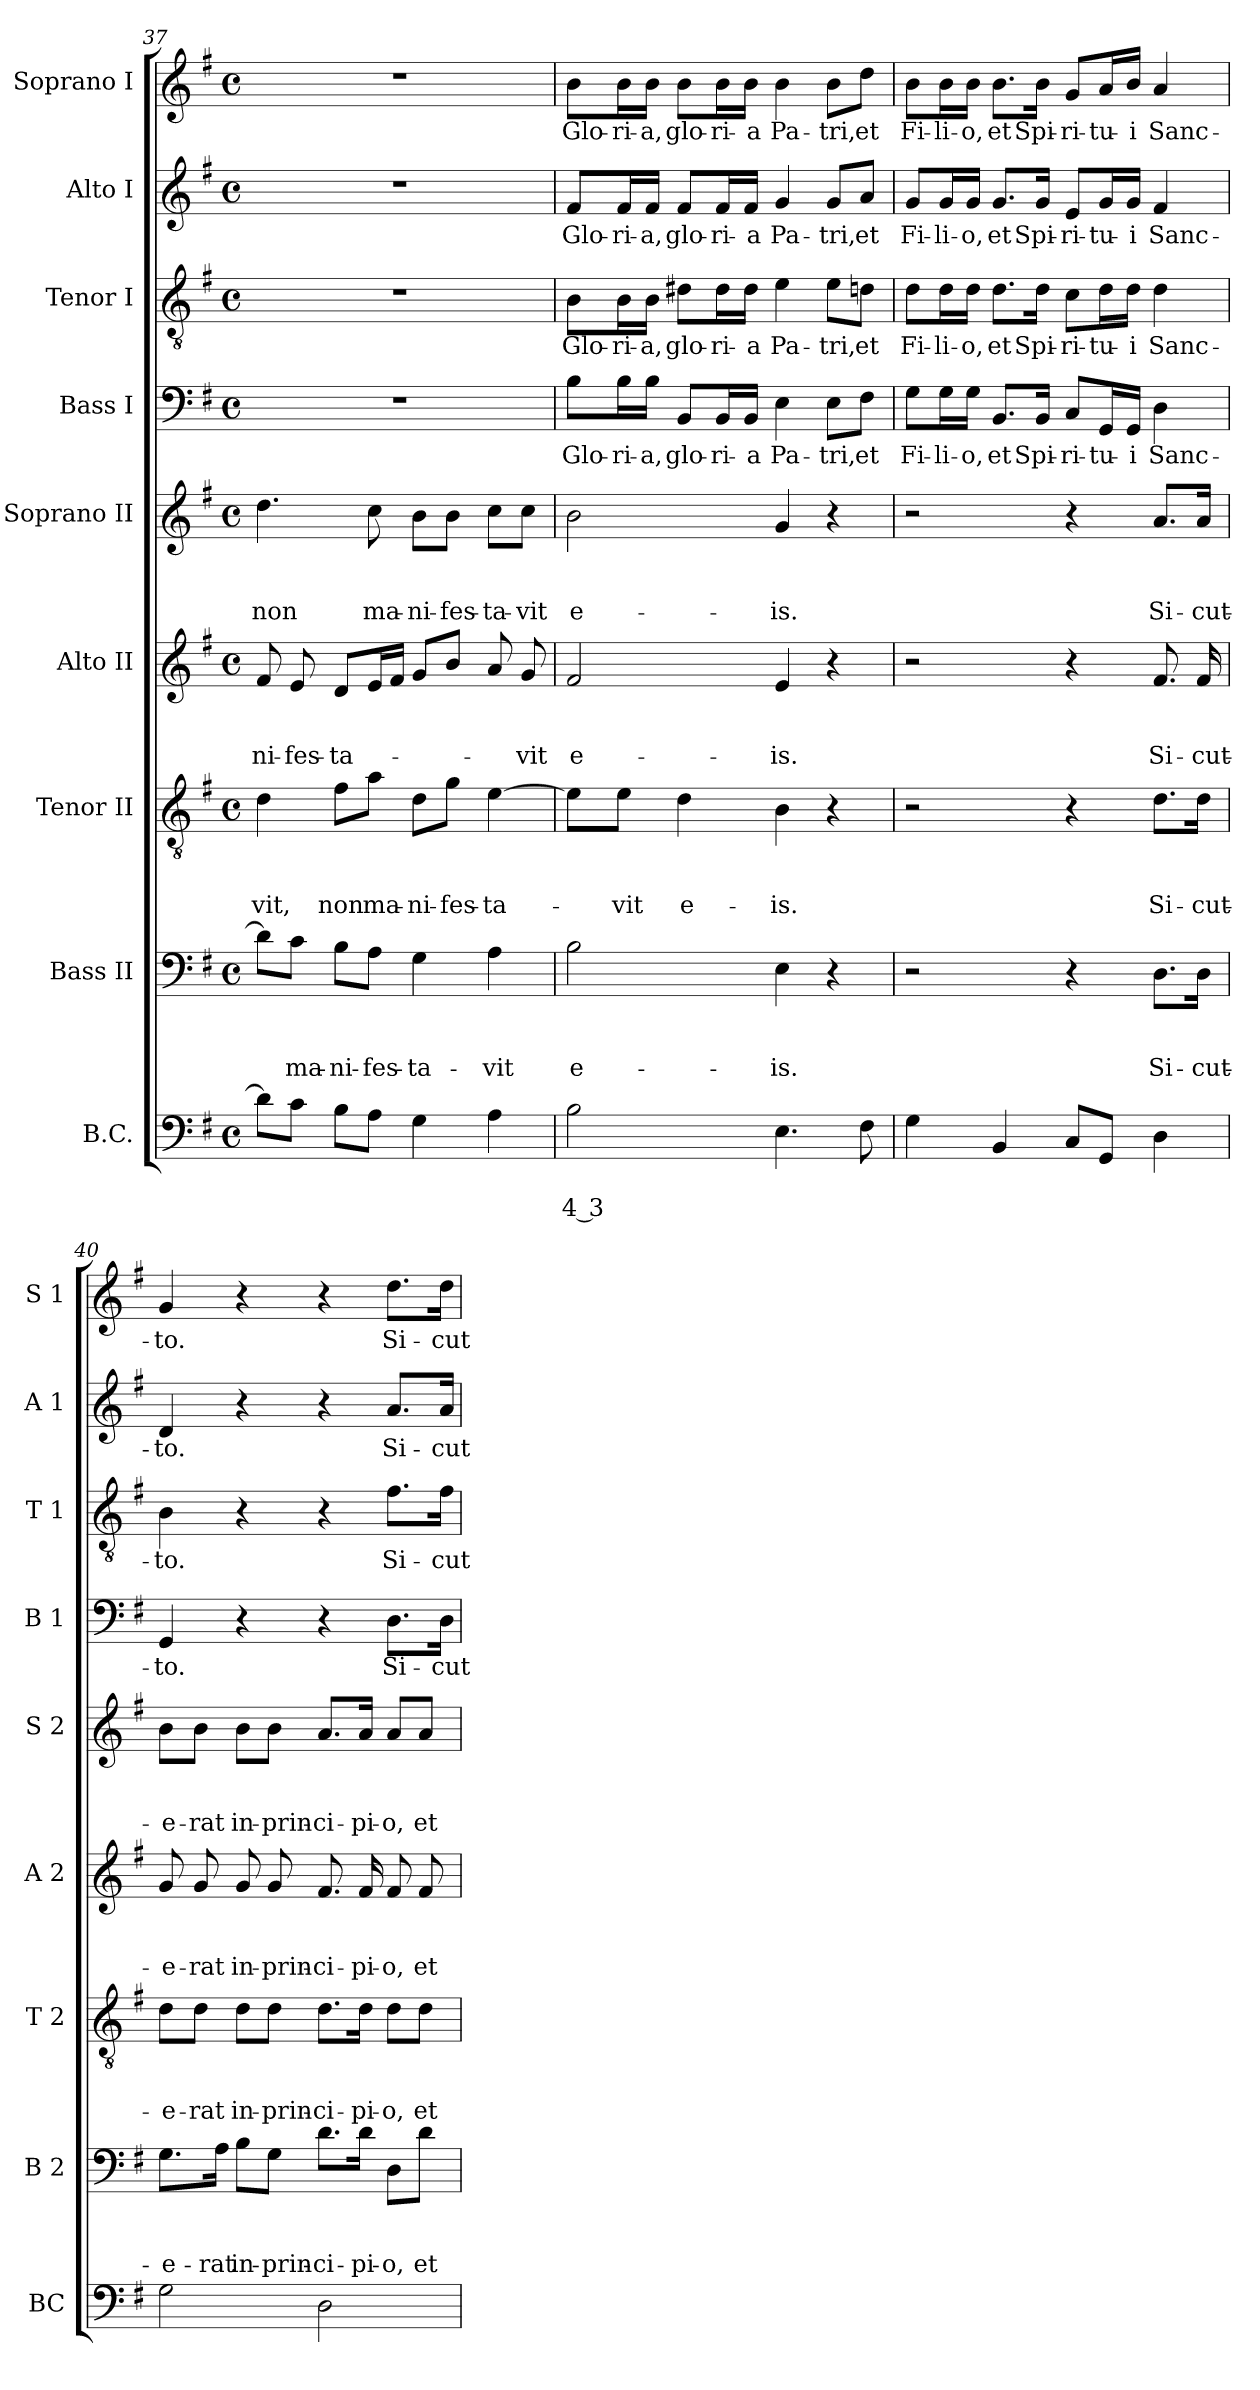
**kern	**text	**text	**kern	**text	**text	**text	**kern	**text	**text	**text	**kern	**text	**text	**text	**kern	**text	**text	**text	**kern	**text	**kern	**text	**kern	**text	**kern	**text
*part9	*part9	*part9	*part8	*part8	*part8	*part8	*part7	*part7	*part7	*part7	*part6	*part6	*part6	*part6	*part5	*part5	*part5	*part5	*part4	*part4	*part3	*part3	*part2	*part2	*part1	*part1
*staff9	*staff9	*staff9	*staff8	*staff8	*staff8	*staff8	*staff7	*staff7	*staff7	*staff7	*staff6	*staff6	*staff6	*staff6	*staff5	*staff5	*staff5	*staff5	*staff4	*staff4	*staff3	*staff3	*staff2	*staff2	*staff1	*staff1
*I"B.C.	*	*	*I"Bass II	*	*	*	*I"Tenor II	*	*	*	*I"Alto II	*	*	*	*I"Soprano II	*	*	*	*I"Bass I	*	*I"Tenor I	*	*I"Alto I	*	*I"Soprano I	*
*I'BC	*	*	*I'B 2	*	*	*	*I'T 2	*	*	*	*I'A 2	*	*	*	*I'S 2	*	*	*	*I'B 1	*	*I'T 1	*	*I'A 1	*	*I'S 1	*
*clefF4	*	*	*clefF4	*	*	*	*clefGv2	*	*	*	*clefG2	*	*	*	*clefG2	*	*	*	*clefF4	*	*clefGv2	*	*clefG2	*	*clefG2	*
*k[f#]	*	*	*k[f#]	*	*	*	*k[f#]	*	*	*	*k[f#]	*	*	*	*k[f#]	*	*	*	*k[f#]	*	*k[f#]	*	*k[f#]	*	*k[f#]	*
*G:	*	*	*G:	*	*	*	*G:	*	*	*	*G:	*	*	*	*G:	*	*	*	*G:	*	*G:	*	*G:	*	*G:	*
*M4/4	*	*	*M4/4	*	*	*	*M4/4	*	*	*	*M4/4	*	*	*	*M4/4	*	*	*	*M4/4	*	*M4/4	*	*M4/4	*	*M4/4	*
*met(c)	*	*	*met(c)	*	*	*	*met(c)	*	*	*	*met(c)	*	*	*	*met(c)	*	*	*	*met(c)	*	*met(c)	*	*met(c)	*	*met(c)	*
=37	=37	=37	=37	=37	=37	=37	=37	=37	=37	=37	=37	=37	=37	=37	=37	=37	=37	=37	=37	=37	=37	=37	=37	=37	=37	=37
!	!	!	!	!	!	!	!	!	!	!LO:LY:b	!	!	!	!LO:LY:b	!	!	!	!LO:LY:b	!	!	!	!	!	!	!	!
8d\L]	.	.	8d\L]	.	.	.	4d\	.	.	-vit,	8f#/	.	.	-ni-	4.dd\	.	.	non	1r	.	1r	.	1r	.	1r	.
!	!	!	!	!	!	!LO:LY:b	!	!	!	!	!	!	!	!LO:LY:b	!	!	!	!	!	!	!	!	!	!	!	!
8c\J	.	.	8c\J	.	.	ma-	.	.	.	.	8e/	.	.	-fes-	.	.	.	.	.	.	.	.	.	.	.	.
!	!	!	!	!	!	!LO:LY:b	!	!	!	!LO:LY:b	!	!	!	!LO:LY:b	!	!	!	!	!	!	!	!	!	!	!	!
8B\L	.	.	8B\L	.	.	-ni-	8f#\L	.	.	non	8d/L	.	.	-ta-	.	.	.	.	.	.	.	.	.	.	.	.
!	!	!	!	!	!	!LO:LY:b	!	!	!	!LO:LY:b	!	!	!	!	!	!	!	!LO:LY:b	!	!	!	!	!	!	!	!
8A\J	.	.	8A\J	.	.	-fes-	8a\J	.	.	ma-	16e/L	.	.	.	8cc\	.	.	ma-	.	.	.	.	.	.	.	.
.	.	.	.	.	.	.	.	.	.	.	16f#/JJ	.	.	.	.	.	.	.	.	.	.	.	.	.	.	.
!	!	!	!	!	!	!LO:LY:b	!	!	!	!LO:LY:b	!	!	!	!	!	!	!	!LO:LY:b	!	!	!	!	!	!	!	!
4G\	.	.	4G\	.	.	-ta-	8d\L	.	.	-ni-	8g/L	.	.	.	8b\L	.	.	-ni-	.	.	.	.	.	.	.	.
!	!	!	!	!	!	!	!	!	!	!LO:LY:b	!	!	!	!	!	!	!	!LO:LY:b	!	!	!	!	!	!	!	!
.	.	.	.	.	.	.	8g\J	.	.	-fes-	8b/J	.	.	.	8b\J	.	.	-fes-	.	.	.	.	.	.	.	.
!	!	!	!	!	!	!LO:LY:b	!	!	!	!LO:LY:b	!	!	!	!	!	!	!	!LO:LY:b	!	!	!	!	!	!	!	!
4A\	.	.	4A\	.	.	-vit	[4e\	.	.	-ta-	8a/	.	.	.	8cc\L	.	.	-ta-	.	.	.	.	.	.	.	.
!	!	!	!	!	!	!	!	!	!	!	!	!	!	!LO:LY:b	!	!	!	!LO:LY:b	!	!	!	!	!	!	!	!
.	.	.	.	.	.	.	.	.	.	.	8g/	.	.	-vit	8cc\J	.	.	-vit	.	.	.	.	.	.	.	.
=38	=38	=38	=38	=38	=38	=38	=38	=38	=38	=38	=38	=38	=38	=38	=38	=38	=38	=38	=38	=38	=38	=38	=38	=38	=38	=38
!	!	!LO:LY:b	!	!	!	!LO:LY:b	!	!	!	!	!	!	!	!LO:LY:b	!	!	!	!LO:LY:b	!	!LO:LY:b	!	!LO:LY:b	!	!LO:LY:b	!	!LO:LY:b
2B\	.	4 3	2B\	.	.	e-	8e\L]	.	.	.	2f#/	.	.	e-	2b\	.	.	e-	8B\L	Glo-	8B\L	Glo-	8f#/L	Glo-	8b\L	Glo-
!	!	!	!	!	!	!	!	!	!	!LO:LY:b	!	!	!	!	!	!	!	!	!	!LO:LY:b	!	!LO:LY:b	!	!LO:LY:b	!	!LO:LY:b
.	.	.	.	.	.	.	8e\J	.	.	-vit	.	.	.	.	.	.	.	.	16B\L	-ri-	16B\L	-ri-	16f#/L	-ri-	16b\L	-ri-
!	!	!	!	!	!	!	!	!	!	!	!	!	!	!	!	!	!	!	!	!LO:LY:b	!	!LO:LY:b	!	!LO:LY:b	!	!LO:LY:b
.	.	.	.	.	.	.	.	.	.	.	.	.	.	.	.	.	.	.	16B\JJ	-a,	16B\JJ	-a,	16f#/JJ	-a,	16b\JJ	-a,
!	!	!	!	!	!	!	!	!	!	!LO:LY:b	!	!	!	!	!	!	!	!	!	!LO:LY:b	!	!LO:LY:b	!	!LO:LY:b	!	!LO:LY:b
.	.	.	.	.	.	.	4d\	.	.	e-	.	.	.	.	.	.	.	.	8BB/L	glo-	8d#X\L	glo-	8f#/L	glo-	8b\L	glo-
!	!	!	!	!	!	!	!	!	!	!	!	!	!	!	!	!	!	!	!	!LO:LY:b	!	!LO:LY:b	!	!LO:LY:b	!	!LO:LY:b
.	.	.	.	.	.	.	.	.	.	.	.	.	.	.	.	.	.	.	16BB/L	-ri-	16d#\L	-ri-	16f#/L	-ri-	16b\L	-ri-
!	!	!	!	!	!	!	!	!	!	!	!	!	!	!	!	!	!	!	!	!LO:LY:b	!	!LO:LY:b	!	!LO:LY:b	!	!LO:LY:b
.	.	.	.	.	.	.	.	.	.	.	.	.	.	.	.	.	.	.	16BB/JJ	-a	16d#\JJ	-a	16f#/JJ	-a	16b\JJ	-a
!	!	!	!	!	!	!LO:LY:b	!	!	!	!LO:LY:b	!	!	!	!LO:LY:b	!	!	!	!LO:LY:b	!	!LO:LY:b	!	!LO:LY:b	!	!LO:LY:b	!	!LO:LY:b
4.E\	.	.	4E\	.	.	-is.	4B\	.	.	-is.	4e/	.	.	-is.	4g/	.	.	-is.	4E\	Pa-	4e\	Pa-	4g/	Pa-	4b\	Pa-
!	!	!	!	!	!	!	!	!	!	!	!	!	!	!	!	!	!	!	!	!LO:LY:b	!	!LO:LY:b	!	!LO:LY:b	!	!LO:LY:b
.	.	.	4r	.	.	.	4r	.	.	.	4r	.	.	.	4r	.	.	.	8E\L	-tri,	8e\L	-tri,	8g/L	-tri,	8b\L	-tri,
!	!	!	!	!	!	!	!	!	!	!	!	!	!	!	!	!	!	!	!	!LO:LY:b	!	!LO:LY:b	!	!LO:LY:b	!	!LO:LY:b
8F#\	.	.	.	.	.	.	.	.	.	.	.	.	.	.	.	.	.	.	8F#\J	et	8dn\J	et	8a/J	et	8dd\J	et
!!LO:PB:g=z
=39	=39	=39	=39	=39	=39	=39	=39	=39	=39	=39	=39	=39	=39	=39	=39	=39	=39	=39	=39	=39	=39	=39	=39	=39	=39	=39
!	!	!	!	!	!	!	!	!	!	!	!	!	!	!	!	!	!	!	!	!LO:LY:b	!	!LO:LY:b	!	!LO:LY:b	!	!LO:LY:b
4G\	.	.	2r	.	.	.	2r	.	.	.	2r	.	.	.	2r	.	.	.	8G\L	Fi-	8d\L	Fi-	8g/L	Fi-	8b\L	Fi-
!	!	!	!	!	!	!	!	!	!	!	!	!	!	!	!	!	!	!	!	!LO:LY:b	!	!LO:LY:b	!	!LO:LY:b	!	!LO:LY:b
.	.	.	.	.	.	.	.	.	.	.	.	.	.	.	.	.	.	.	16G\L	-li-	16d\L	-li-	16g/L	-li-	16b\L	-li-
!	!	!	!	!	!	!	!	!	!	!	!	!	!	!	!	!	!	!	!	!LO:LY:b	!	!LO:LY:b	!	!LO:LY:b	!	!LO:LY:b
.	.	.	.	.	.	.	.	.	.	.	.	.	.	.	.	.	.	.	16G\JJ	-o,	16d\JJ	-o,	16g/JJ	-o,	16b\JJ	-o,
!	!	!	!	!	!	!	!	!	!	!	!	!	!	!	!	!	!	!	!	!LO:LY:b	!	!LO:LY:b	!	!LO:LY:b	!	!LO:LY:b
4BB/	.	.	.	.	.	.	.	.	.	.	.	.	.	.	.	.	.	.	8.BB/L	et	8.d\L	et	8.g/L	et	8.b\L	et
!	!	!	!	!	!	!	!	!	!	!	!	!	!	!	!	!	!	!	!	!LO:LY:b	!	!LO:LY:b	!	!LO:LY:b	!	!LO:LY:b
.	.	.	.	.	.	.	.	.	.	.	.	.	.	.	.	.	.	.	16BB/Jk	Spi-	16d\Jk	Spi-	16g/Jk	Spi-	16b\Jk	Spi-
!	!	!	!	!	!	!	!	!	!	!	!	!	!	!	!	!	!	!	!	!LO:LY:b	!	!LO:LY:b	!	!LO:LY:b	!	!LO:LY:b
8C/L	.	.	4r	.	.	.	4r	.	.	.	4r	.	.	.	4r	.	.	.	8C/L	-ri-	8c\L	-ri-	8e/L	-ri-	8g/L	-ri-
!	!	!	!	!	!	!	!	!	!	!	!	!	!	!	!	!	!	!	!	!LO:LY:b	!	!LO:LY:b	!	!LO:LY:b	!	!LO:LY:b
8GG/J	.	.	.	.	.	.	.	.	.	.	.	.	.	.	.	.	.	.	16GG/L	-tu-	16d\L	-tu-	16g/L	-tu-	16a/L	-tu-
!	!	!	!	!	!	!	!	!	!	!	!	!	!	!	!	!	!	!	!	!LO:LY:b	!	!LO:LY:b	!	!LO:LY:b	!	!LO:LY:b
.	.	.	.	.	.	.	.	.	.	.	.	.	.	.	.	.	.	.	16GG/JJ	-i	16d\JJ	-i	16g/JJ	-i	16b/JJ	-i
!	!	!	!	!	!	!LO:LY:b	!	!	!	!LO:LY:b	!	!	!	!LO:LY:b	!	!	!	!LO:LY:b	!	!LO:LY:b	!	!LO:LY:b	!	!LO:LY:b	!	!LO:LY:b
4D\	.	.	8.D\L	.	.	Si-	8.d\L	.	.	Si-	8.f#/	.	.	Si-	8.a/L	.	.	Si-	4D\	Sanc-	4d\	Sanc-	4f#/	Sanc-	4a/	Sanc-
!	!	!	!	!	!	!LO:LY:b	!	!	!	!LO:LY:b	!	!	!	!LO:LY:b	!	!	!	!LO:LY:b	!	!	!	!	!	!	!	!
.	.	.	16D\Jk	.	.	-cut-	16d\Jk	.	.	-cut-	16f#/	.	.	-cut-	16a/Jk	.	.	-cut-	.	.	.	.	.	.	.	.
=40	=40	=40	=40	=40	=40	=40	=40	=40	=40	=40	=40	=40	=40	=40	=40	=40	=40	=40	=40	=40	=40	=40	=40	=40	=40	=40
!	!	!	!	!	!	!LO:LY:b	!	!	!	!LO:LY:b	!	!	!	!LO:LY:b	!	!	!	!LO:LY:b	!	!LO:LY:b	!	!LO:LY:b	!	!LO:LY:b	!	!LO:LY:b
2G\	.	.	8.G\L	.	.	-e-	8d\L	.	.	-e-	8g/	.	.	-e-	8b\L	.	.	-e-	4GG/	-to.	4B\	-to.	4d/	-to.	4g/	-to.
!	!	!	!	!	!	!	!	!	!	!LO:LY:b	!	!	!	!LO:LY:b	!	!	!	!LO:LY:b	!	!	!	!	!	!	!	!
.	.	.	.	.	.	.	8d\J	.	.	-rat	8g/	.	.	-rat	8b\J	.	.	-rat	.	.	.	.	.	.	.	.
!	!	!	!	!	!	!LO:LY:b	!	!	!	!	!	!	!	!	!	!	!	!	!	!	!	!	!	!	!	!
.	.	.	16A\Jk	.	.	-rat	.	.	.	.	.	.	.	.	.	.	.	.	.	.	.	.	.	.	.	.
!	!	!	!	!	!	!LO:LY:b	!	!	!	!LO:LY:b	!	!	!	!LO:LY:b	!	!	!	!LO:LY:b	!	!	!	!	!	!	!	!
.	.	.	8B\L	.	.	in-	8d\L	.	.	in-	8g/	.	.	in-	8b\L	.	.	in-	4r	.	4r	.	4r	.	4r	.
!	!	!	!	!	!	!LO:LY:b	!	!	!	!LO:LY:b	!	!	!	!LO:LY:b	!	!	!	!LO:LY:b	!	!	!	!	!	!	!	!
.	.	.	8G\J	.	.	-prin-	8d\J	.	.	-prin-	8g/	.	.	-prin-	8b\J	.	.	-prin-	.	.	.	.	.	.	.	.
!	!	!	!	!	!	!LO:LY:b	!	!	!	!LO:LY:b	!	!	!	!LO:LY:b	!	!	!	!LO:LY:b	!	!	!	!	!	!	!	!
2D\	.	.	8.d\L	.	.	-ci-	8.d\L	.	.	-ci-	8.f#/	.	.	-ci-	8.a/L	.	.	-ci-	4r	.	4r	.	4r	.	4r	.
!	!	!	!	!	!	!LO:LY:b	!	!	!	!LO:LY:b	!	!	!	!LO:LY:b	!	!	!	!LO:LY:b	!	!	!	!	!	!	!	!
.	.	.	16d\Jk	.	.	-pi-	16d\Jk	.	.	-pi-	16f#/	.	.	-pi-	16a/Jk	.	.	-pi-	.	.	.	.	.	.	.	.
!	!	!	!	!	!	!LO:LY:b	!	!	!	!LO:LY:b	!	!	!	!LO:LY:b	!	!	!	!LO:LY:b	!	!LO:LY:b	!	!LO:LY:b	!	!LO:LY:b	!	!LO:LY:b
.	.	.	8D\L	.	.	-o,	8d\L	.	.	-o,	8f#/	.	.	-o,	8a/L	.	.	-o,	8.D\L	Si-	8.f#\L	Si-	8.a/L	Si-	8.dd\L	Si-
!	!	!	!	!	!	!LO:LY:b	!	!	!	!LO:LY:b	!	!	!	!LO:LY:b	!	!	!	!LO:LY:b	!	!	!	!	!	!	!	!
.	.	.	8d\J	.	.	et	8d\J	.	.	et	8f#/	.	.	et	8a/J	.	.	et	.	.	.	.	.	.	.	.
!	!	!	!	!	!	!	!	!	!	!	!	!	!	!	!	!	!	!	!	!LO:LY:b	!	!LO:LY:b	!	!LO:LY:b	!	!LO:LY:b
.	.	.	.	.	.	.	.	.	.	.	.	.	.	.	.	.	.	.	16D\Jk	-cut	16f#\Jk	-cut	16a/Jk	-cut	16dd\Jk	-cut
=	=	=	=	=	=	=	=	=	=	=	=	=	=	=	=	=	=	=	=	=	=	=	=	=	=	=
*-	*-	*-	*-	*-	*-	*-	*-	*-	*-	*-	*-	*-	*-	*-	*-	*-	*-	*-	*-	*-	*-	*-	*-	*-	*-	*-
